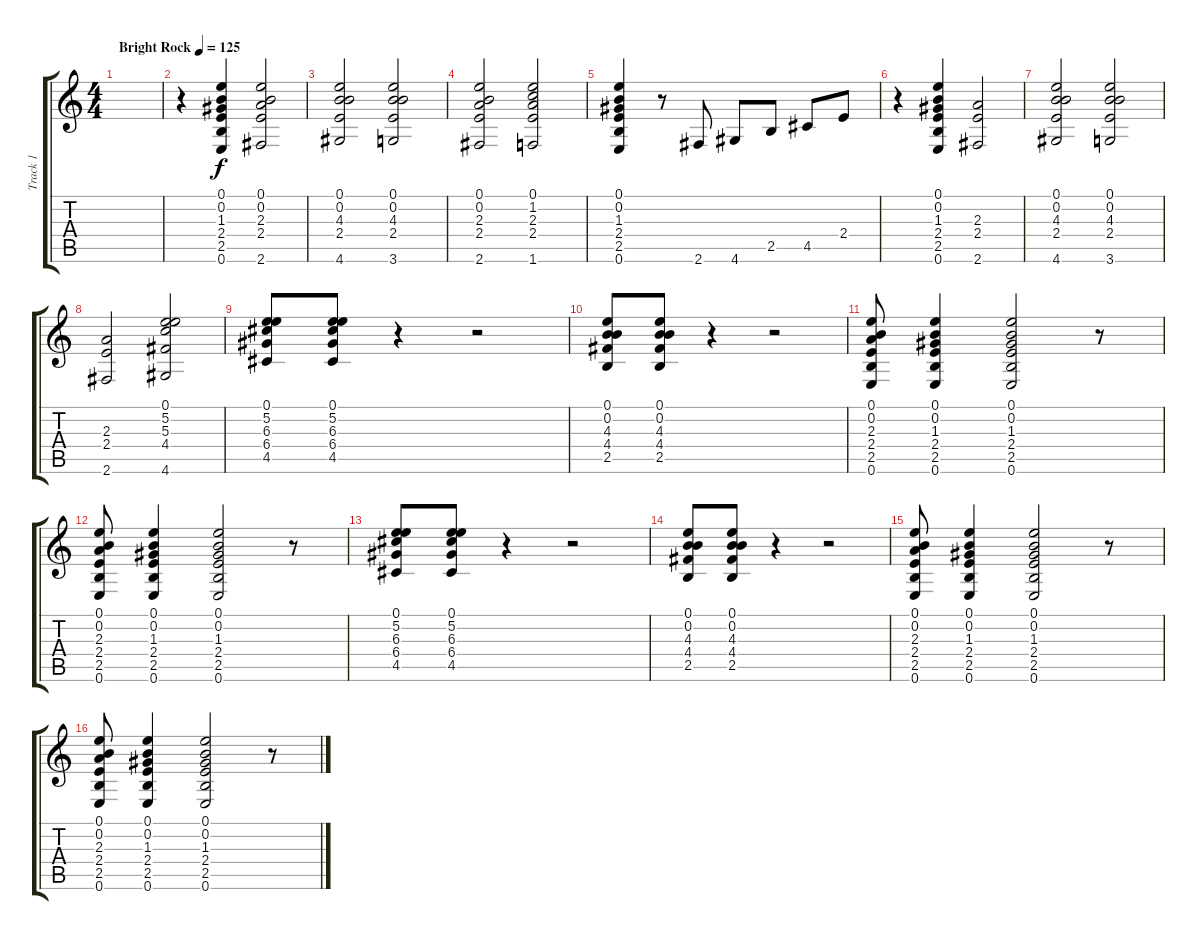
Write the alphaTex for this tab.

\track ("Track 1" "Track 1") {instrument acousticguitarsteel}
\staff {score tabs}
\tuning (E4 B3 G3 D3 A2 E2) {hide}
\ts (4 4)
\tempo (125 "Bright Rock")
\clef g2
\ks c
|
r.4 (0.1 0.2 1.3 2.4 2.5 0.6).4 (0.1 0.2 2.3 2.4 2.6).2 |
(0.1 0.2 4.3 2.4 4.6).2 (0.1 0.2 4.3 2.4 3.6).2 |
(0.1 0.2 2.3 2.4 2.6).2 (0.1 1.2 2.3 2.4 1.6).2 |
(0.1 0.2 1.3 2.4 2.5 0.6).4 r.8 2.6.8 4.6.8 2.5.8 4.5.8 2.4.8 |
r.4 (0.1 0.2 1.3 2.4 2.5 0.6).4 (2.3 2.4 2.6).2 |
(0.1 0.2 4.3 2.4 4.6).2 (0.1 0.2 4.3 2.4 3.6).2 |
(2.3 2.4 2.6).2 (0.1 5.2 5.3 4.4 4.6).2 |
(0.1 5.2 6.3 6.4 4.5).8 (0.1 5.2 6.3 6.4 4.5).8 r.4 r.2 |
(0.1 0.2 4.3 4.4 2.5).8 (0.1 0.2 4.3 4.4 2.5).8 r.4 r.2 |
(0.1 0.2 2.3 2.4 2.5 0.6).8 (0.1 0.2 1.3 2.4 2.5 0.6).4 (0.1 0.2 1.3 2.4 2.5 0.6).2 r.8 |
(0.1 0.2 2.3 2.4 2.5 0.6).8 (0.1 0.2 1.3 2.4 2.5 0.6).4 (0.1 0.2 1.3 2.4 2.5 0.6).2 r.8 |
(0.1 5.2 6.3 6.4 4.5).8 (0.1 5.2 6.3 6.4 4.5).8 r.4 r.2 |
(0.1 0.2 4.3 4.4 2.5).8 (0.1 0.2 4.3 4.4 2.5).8 r.4 r.2 |
(0.1 0.2 2.3 2.4 2.5 0.6).8 (0.1 0.2 1.3 2.4 2.5 0.6).4 (0.1 0.2 1.3 2.4 2.5 0.6).2 r.8 |
(0.1 0.2 2.3 2.4 2.5 0.6).8 (0.1 0.2 1.3 2.4 2.5 0.6).4 (0.1 0.2 1.3 2.4 2.5 0.6).2 r.8
